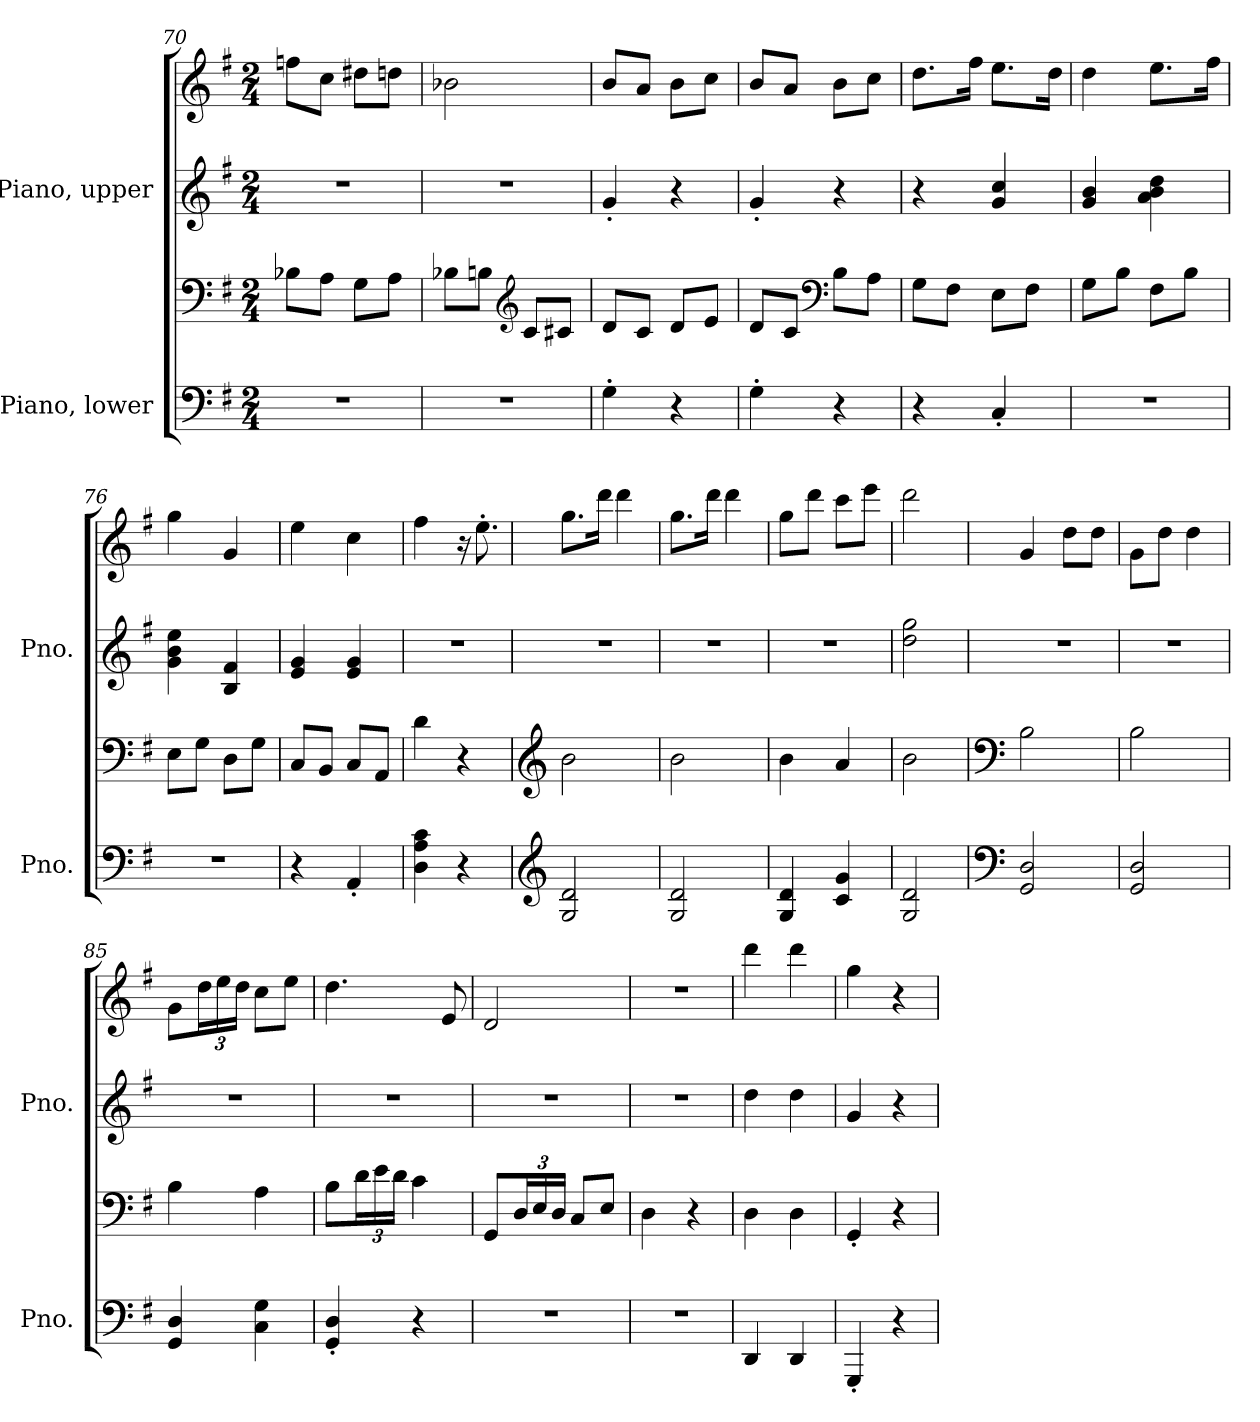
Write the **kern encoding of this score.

**kern	**kern	**kern	**kern
*part2	*part2	*part1	*part1
*staff4	*staff3	*staff2	*staff1
*I"Piano, lower	*	*I"Piano, upper	*
*I'Pno.	*	*I'Pno.	*
*clefF4	*clefF4	*clefG2	*clefG2
*k[f#]	*k[f#]	*k[f#]	*k[f#]
*M2/4	*M2/4	*M2/4	*M2/4
=70	=70	=70	=70
2r	8B-X\L	2r	8ffn\L
.	8A\J	.	8cc\J
.	8G\L	.	8dd#X\L
.	8A\J	.	8ddn\J
=71	=71	=71	=71
2r	8B-X\L	2r	2b-X\
.	8Bn\J	.	.
*	*clefG2	*	*
.	8c/L	.	.
.	8c#X/J	.	.
=72	=72	=72	=72
4G'\	8d/L	4g'/	8b/L
.	8c/J	.	8a/J
4r	8d/L	4r	8b\L
.	8e/J	.	8cc\J
!!LO:PB:g=z
=73	=73	=73	=73
4G'\	8d/L	4g'/	8b/L
.	8c/J	.	8a/J
*	*clefF4	*	*
4r	8B\L	4r	8b\L
.	8A\J	.	8cc\J
=74	=74	=74	=74
4r	8G\L	4r	8.dd\L
.	8F#\J	.	.
.	.	.	16ff#\Jk
4C'/	8E\L	4g/ 4cc/	8.ee\L
.	8F#\J	.	.
.	.	.	16dd\Jk
=75	=75	=75	=75
2r	8G\L	4g/ 4b/	4dd\
.	8B\J	.	.
.	8F#\L	4a\ 4b\ 4dd\	8.ee\L
.	8B\J	.	.
.	.	.	16ff#\Jk
=76	=76	=76	=76
2r	8E\L	4g\ 4b\ 4ee\	4gg\
.	8G\J	.	.
.	8D\L	4B/ 4f#/	4g/
.	8G\J	.	.
=77	=77	=77	=77
4r	8C/L	4e/ 4g/	4ee\
.	8BB/J	.	.
4AA'/	8C/L	4e/ 4g/	4cc\
.	8AA/J	.	.
=78	=78	=78	=78
4D\ 4A\ 4c\	4d\	2r	4ff#\
4r	4r	.	16r
.	.	.	8.ee'\
=79	=79	=79	=79
*clefG2	*clefG2	*	*
2G/ 2d/	2b\	2r	8.gg\L
.	.	.	16ddd\Jk
.	.	.	4ddd\
!!LO:LB:g=z
=80	=80	=80	=80
2G/ 2d/	2b\	2r	8.gg\L
.	.	.	16ddd\Jk
.	.	.	4ddd\
=81	=81	=81	=81
4G/ 4d/	4b\	2r	8gg\L
.	.	.	8ddd\J
4c/ 4g/	4a/	.	8ccc\L
.	.	.	8eee\J
=82	=82	=82	=82
2G/ 2d/	2b\	2dd\ 2gg\	2ddd\
=83	=83	=83	=83
*clefF4	*clefF4	*	*
2GG/ 2D/	2B\	2r	4g/
.	.	.	8dd\L
.	.	.	8dd\J
=84	=84	=84	=84
2GG/ 2D/	2B\	2r	8g\L
.	.	.	8dd\J
.	.	.	4dd\
=85	=85	=85	=85
4GG/ 4D/	4B\	2r	8g\L
*	*	*	*Xbrackettup
.	.	.	24dd\L
.	.	.	24ee\
.	.	.	24dd\JJ
4C\ 4G\	4A\	.	8cc\L
.	.	.	8ee\J
=86	=86	=86	=86
4GG/' 4D/'	8B\L	2r	4.dd\
*	*Xbrackettup	*	*
.	24d\L	.	.
.	24e\	.	.
.	24d\JJ	.	.
4r	4c\	.	.
.	.	.	8e/
!!LO:LB:g=z
=87	=87	=87	=87
2r	8GG/L	2r	2d/
.	24D/L	.	.
.	24E/	.	.
.	24D/JJ	.	.
.	8C/L	.	.
.	8E/J	.	.
=88	=88	=88	=88
2r	4D\	2r	2r
.	4r	.	.
=89	=89	=89	=89
4DD/	4D\	4dd\	4ddd\
4DD/	4D\	4dd\	4ddd\
=90	=90	=90	=90
4GGG'/	4GG'/	4g/	4gg\
4r	4r	4r	4r
=	=	=	=
*-	*-	*-	*-
